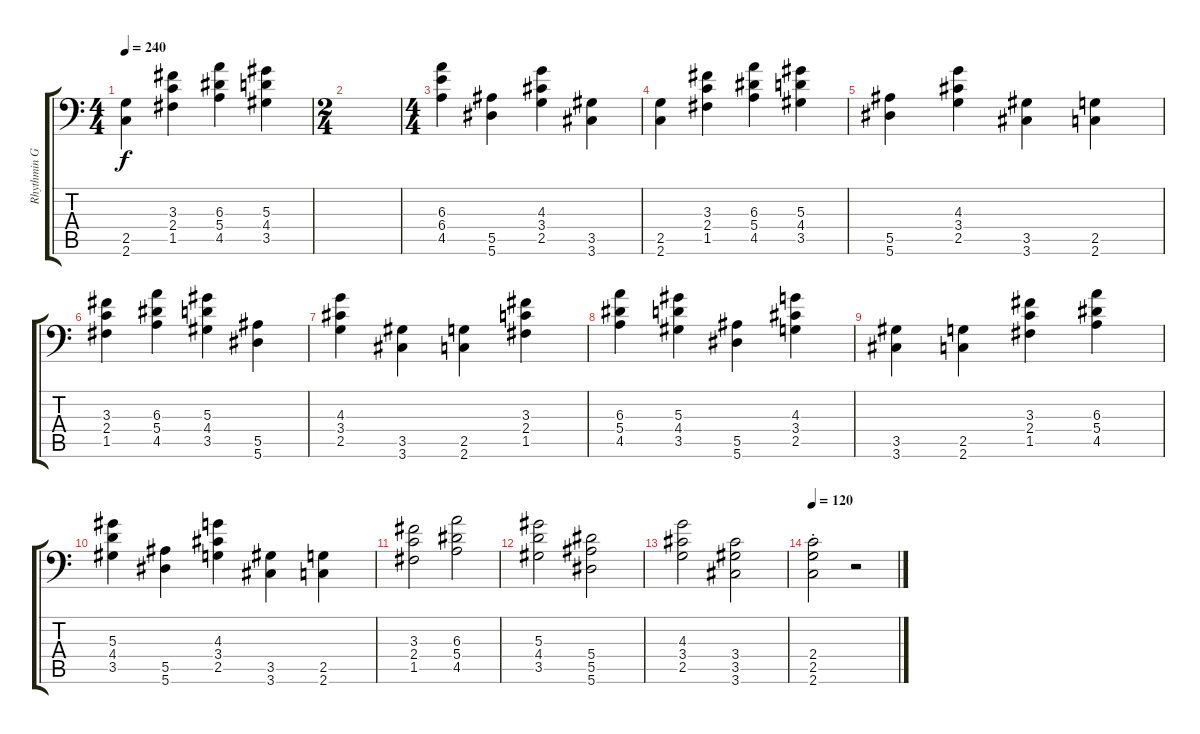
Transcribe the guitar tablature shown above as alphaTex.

\track ("Rhythmin Guitar #2" "Rhythmin G") {instrument distortionguitar}
\staff {score tabs}
\tuning (C4 G3 Eb3 Bb2 F2 Bb1) {hide}
\ts (4 4)
\tempo 240
\clef f4
\ks c
(2.5 2.6).4{dy f} (3.3 2.4 1.5).4 (6.3 5.4 4.5).4 (5.3 4.4 3.5).4 |
\ts (2 4)
|
\ts (4 4)
(6.3 6.4 4.5).4 (5.5 5.6).4 (4.3 3.4 2.5).4 (3.5 3.6).4 |
(2.5 2.6).4 (3.3 2.4 1.5).4 (6.3 5.4 4.5).4 (5.3 4.4 3.5).4 |
(5.5 5.6).4 (4.3 3.4 2.5).4 (3.5 3.6).4 (2.5 2.6).4 |
(3.3 2.4 1.5).4 (6.3 5.4 4.5).4 (5.3 4.4 3.5).4 (5.5 5.6).4 |
(4.3 3.4 2.5).4 (3.5 3.6).4 (2.5 2.6).4 (3.3 2.4 1.5).4 |
(6.3 5.4 4.5).4 (5.3 4.4 3.5).4 (5.5 5.6).4 (4.3 3.4 2.5).4 |
(3.5 3.6).4 (2.5 2.6).4 (3.3 2.4 1.5).4 (6.3 5.4 4.5).4 |
(5.3 4.4 3.5).4 (5.5 5.6).4 (4.3 3.4 2.5).4 (3.5 3.6).4 (2.5 2.6).4 |
(3.3 2.4 1.5).2 (6.3 5.4 4.5).2 |
(5.3 4.4 3.5).2 (5.4 5.5 5.6).2 |
(4.3 3.4 2.5).2 (3.4 3.5 3.6).2 |
\tempo 120
(2.4{st} 2.5{st} 2.6{st}).2 r.2
